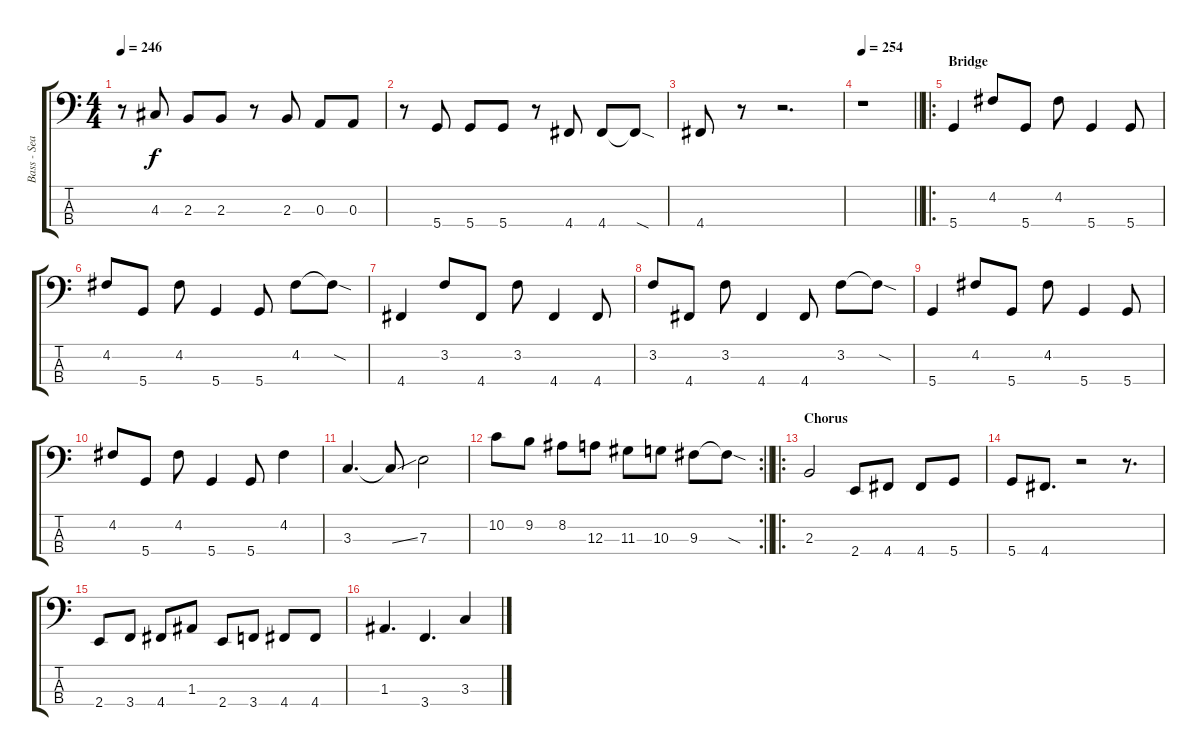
\track ("Bass - Sean" "Bass - Sea") {instrument fretlessbass}
\staff {score tabs}
\tuning (G2 D2 A1 D1) {hide}
\ts (4 4)
\tempo 246
\clef f4
\ks c
r.8{dy f} 4.3.8 2.3.8 2.3.8 r.8 2.3.8 0.3.8 0.3.8 |
r.8 5.4.8 5.4.8 5.4.8 r.8 4.4.8 4.4.8 4.4{sod t}.8 |
4.4.8 r.8 r.2{d} |
\tempo 254
\barLineRight lightlight
r.1 |
\ro
\section ("" "Bridge")
5.4.4 4.2.8 5.4.8 4.2.8 5.4.4 5.4.8 |
4.2.8 5.4.8 4.2.8 5.4.4 5.4.8 4.2.8 4.2{sod t}.8 |
4.4.4 3.2.8 4.4.8 3.2.8 4.4.4 4.4.8 |
3.2.8 4.4.8 3.2.8 4.4.4 4.4.8 3.2.8 3.2{sod t}.8 |
5.4.4 4.2.8 5.4.8 4.2.8 5.4.4 5.4.8 |
4.2.8 5.4.8 4.2.8 5.4.4 5.4.8 4.2.4 |
3.3.4{d} 3.3{ss t}.8 7.3.2 |
\rc 2
\barLineRight lightlight
10.2.8 9.2.8 8.2.8 12.3.8 11.3.8 10.3.8 9.3.8 9.3{sod t}.8 |
\ro
\section ("" "Chorus")
2.3.2 2.4.8 4.4.8 4.4.8 5.4.8 |
5.4.8 4.4.8{d} r.2 r.8{d} |
2.4.8 3.4.8 4.4.8 1.3.8 2.4.8 3.4.8 4.4.8 4.4.8 |
1.3.4{d} 3.4.4{d} 3.3.4
